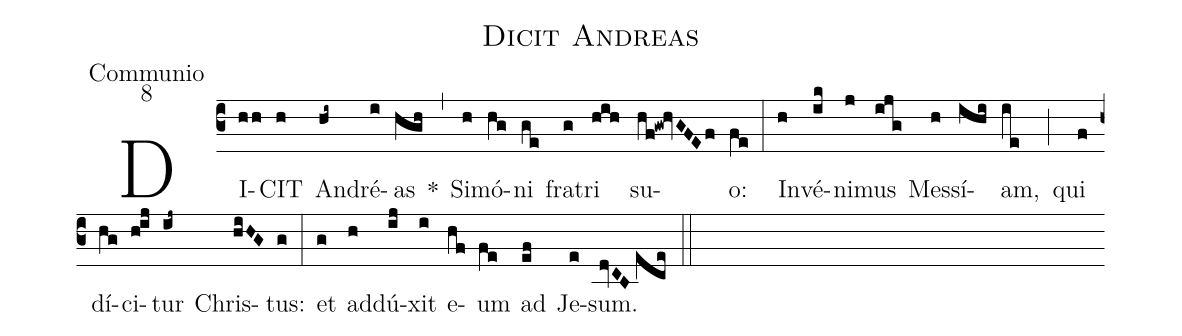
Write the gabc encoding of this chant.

name:Dicit Andreas;
office-part:Communio;
mode:8;
%%
(c3) DI(hh)CIT(h) An(hi~)dré(i)as(hgh) *(,) Si(h)mó(hg)ni(ge) fra(g)tri(hih) su(hf!gw!hvGFEf)o:(fe) (:) In(h)vé(ik)ni(j)mus(ijg) Mes(h)sí(ihi)am,(ie) (;) qui(f) dí(hg)ci(h!ij)tur(ij~) Chris(hiHG)tus:(g) (:) et(g) ad(h)dú(ij)xit(i) e(hf)um(fe) ad(ef) Je(e)sum.(dvCB//ece) (::)
